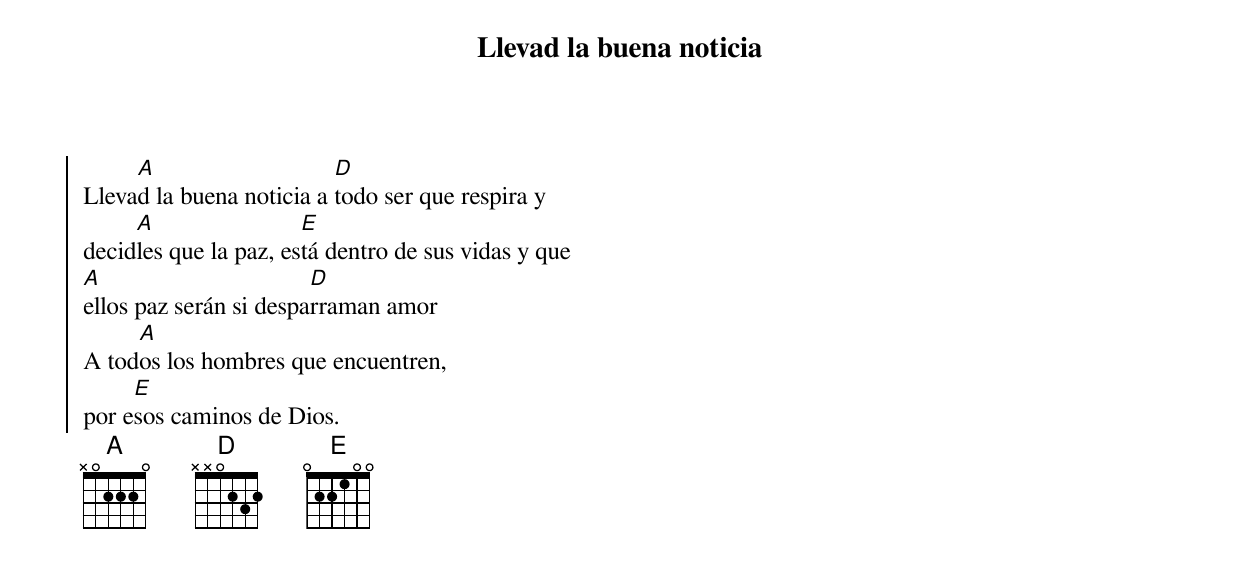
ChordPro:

{title: Llevad la buena noticia}
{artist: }
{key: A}

{soc}
Lleva[A]d la buena noticia a [D]todo ser que respira y
decid[A]les que la paz, es[E]tá dentro de sus vidas y que
[A]ellos paz serán si despa[D]rraman amor
A tod[A]os los hombres que encuentren,
por e[E]sos caminos de Dios.
{eoc}
